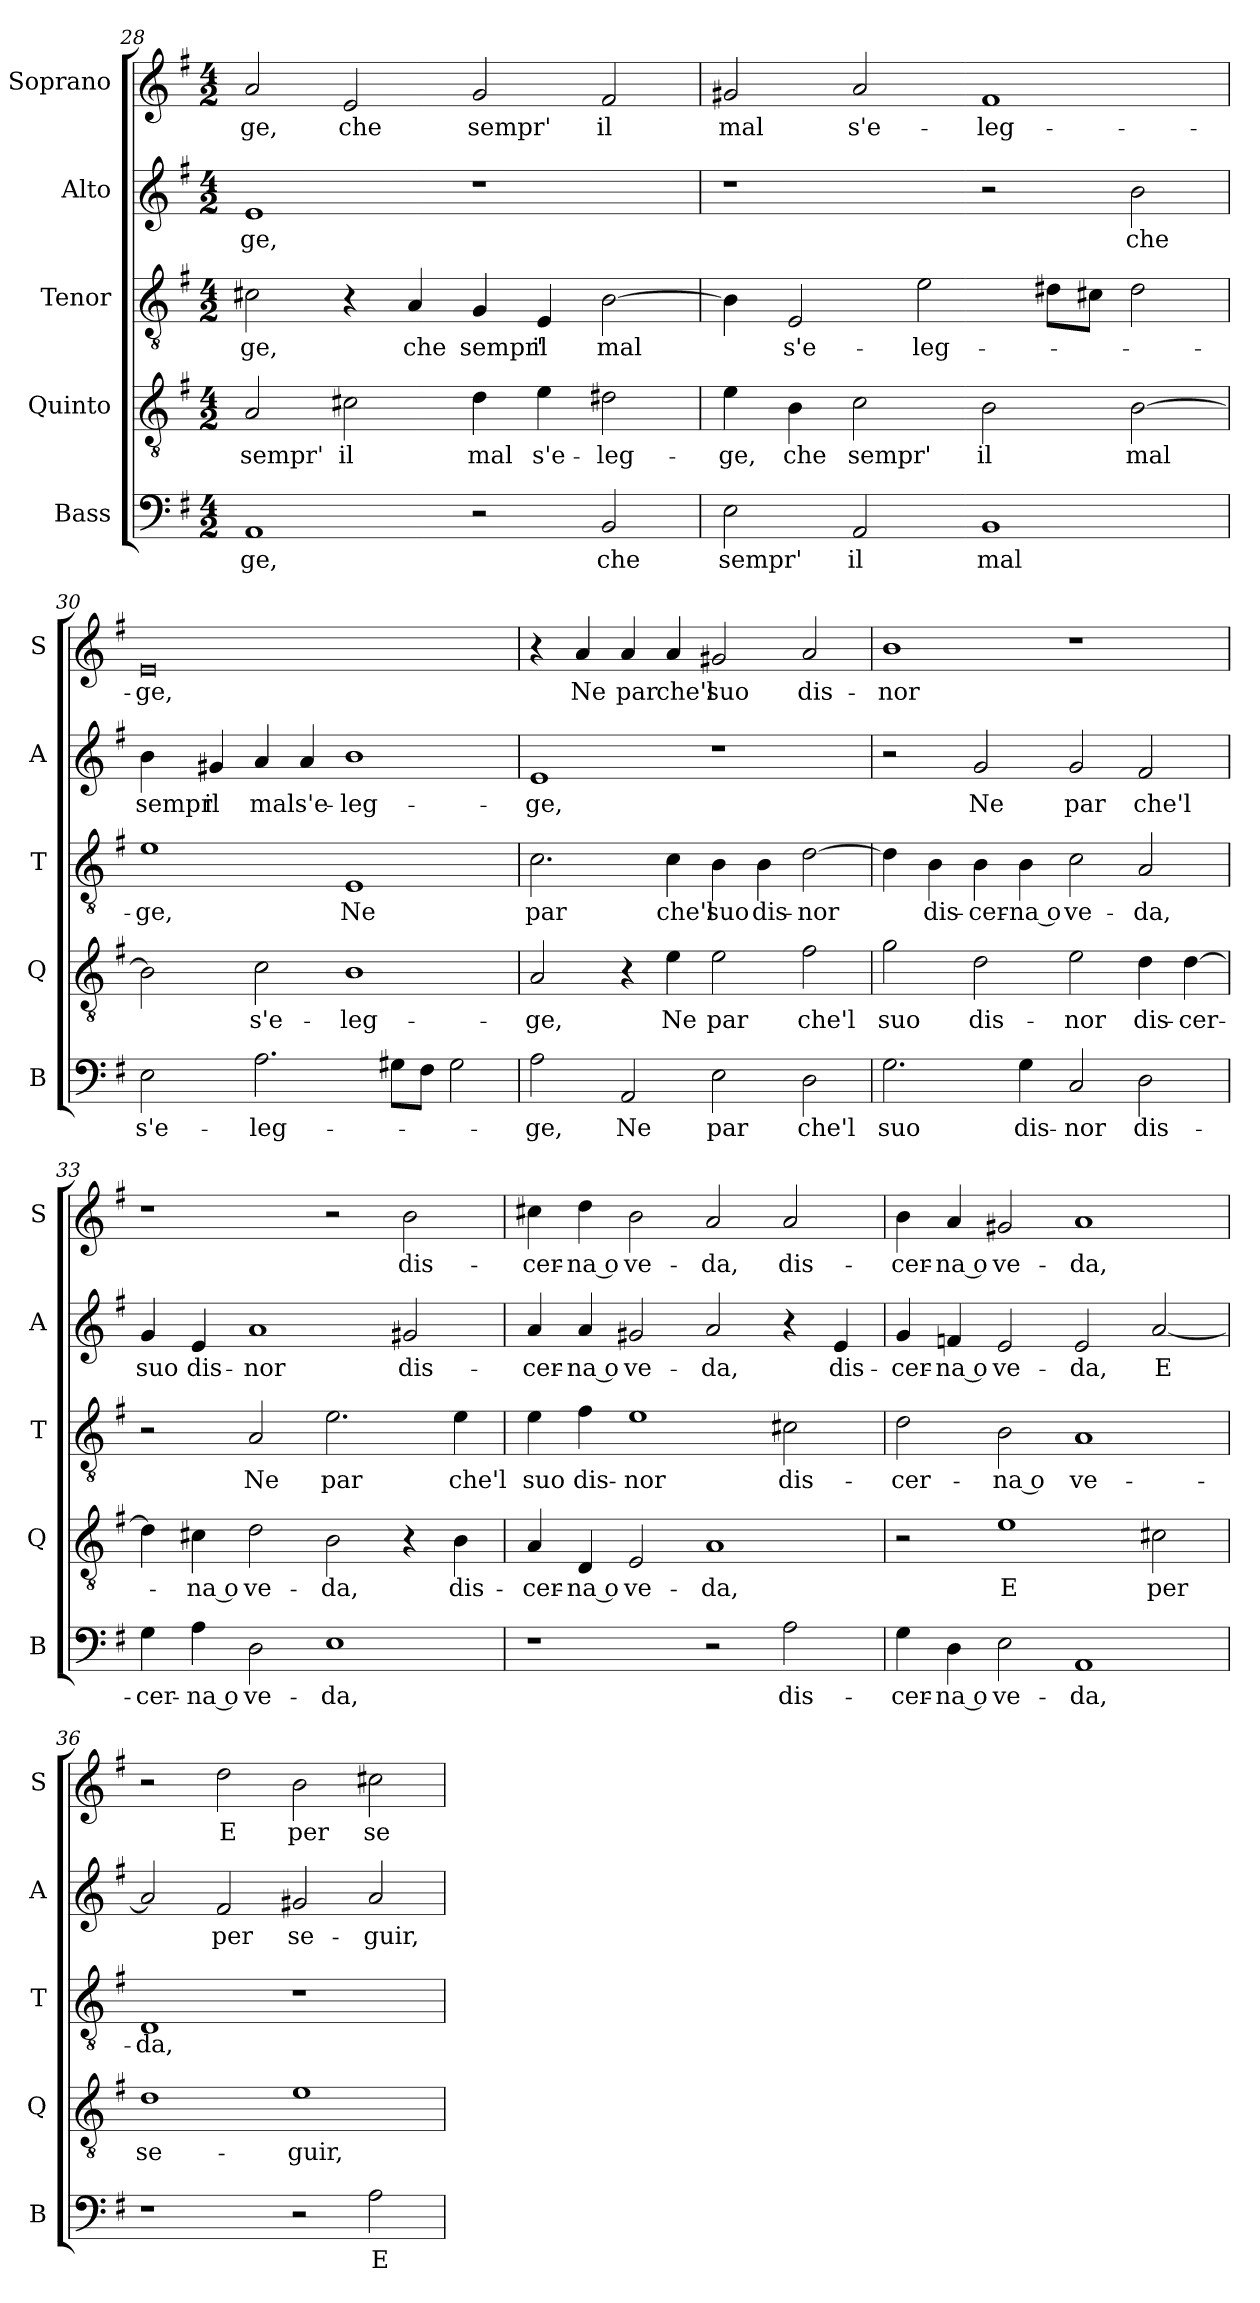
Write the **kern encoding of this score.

**kern	**text	**kern	**text	**kern	**text	**kern	**text	**kern	**text
*part5	*part5	*part4	*part4	*part3	*part3	*part2	*part2	*part1	*part1
*staff5	*staff5	*staff4	*staff4	*staff3	*staff3	*staff2	*staff2	*staff1	*staff1
*I"Bass	*	*I"Quinto	*	*I"Tenor	*	*I"Alto	*	*I"Soprano	*
*I'B	*	*I'Q	*	*I'T	*	*I'A	*	*I'S	*
*clefF4	*	*clefGv2	*	*clefGv2	*	*clefG2	*	*clefG2	*
*k[f#]	*	*k[f#]	*	*k[f#]	*	*k[f#]	*	*k[f#]	*
*G:	*	*G:	*	*G:	*	*G:	*	*G:	*
*M4/2	*	*M4/2	*	*M4/2	*	*M4/2	*	*M4/2	*
=28	=28	=28	=28	=28	=28	=28	=28	=28	=28
!	!LO:LY:b	!	!LO:LY:b	!	!LO:LY:b	!	!LO:LY:b	!	!LO:LY:b
1AA	-ge,	2A/	sempr'	2c#X\	-ge,	1e	-ge,	2a/	-ge,
!	!	!	!LO:LY:b	!	!	!	!	!	!LO:LY:b
.	.	2c#X\	il	4r	.	.	.	2e/	che
!	!	!	!	!	!LO:LY:b	!	!	!	!
.	.	.	.	4A/	che	.	.	.	.
!	!	!	!LO:LY:b	!	!LO:LY:b	!	!	!	!LO:LY:b
2r	.	4d\	mal	4G/	sempr'	1r	.	2g/	sempr'
!	!	!	!LO:LY:b	!	!LO:LY:b	!	!	!	!
.	.	4e\	s'e-	4E/	il	.	.	.	.
!	!LO:LY:b	!	!LO:LY:b	!	!LO:LY:b	!	!	!	!LO:LY:b
2BB/	che	2d#X\	-leg-	[2B\	mal	.	.	2f#/	il
=29	=29	=29	=29	=29	=29	=29	=29	=29	=29
!	!LO:LY:b	!	!LO:LY:b	!	!	!	!	!	!LO:LY:b
2E\	sempr'	4e\	-ge,	4B\]	.	1r	.	2g#X/	mal
!	!	!	!LO:LY:b	!	!LO:LY:b	!	!	!	!
.	.	4B\	che	2E/	s'e-	.	.	.	.
!	!LO:LY:b	!	!LO:LY:b	!	!	!	!	!	!LO:LY:b
2AA/	il	2c\	sempr'	.	.	.	.	2a/	s'e-
!	!	!	!	!	!LO:LY:b	!	!	!	!
.	.	.	.	2e\	-leg-	.	.	.	.
!	!LO:LY:b	!	!LO:LY:b	!	!	!	!	!	!LO:LY:b
1BB	mal	2B\	il	.	.	2r	.	1f#	-leg-
.	.	.	.	8d#X\L	.	.	.	.	.
.	.	.	.	8c#X\J	.	.	.	.	.
!	!	!	!LO:LY:b	!	!	!	!LO:LY:b	!	!
.	.	[2B\	mal	2d#i\	.	2b\	che	.	.
!!LO:LB:g=z
=30	=30	=30	=30	=30	=30	=30	=30	=30	=30
!	!LO:LY:b	!	!	!	!LO:LY:b	!	!LO:LY:b	!	!LO:LY:b
2E\	s'e-	2B\]	.	1e	-ge,	4b\	sempr'	0e	-ge,
!	!	!	!	!	!	!	!LO:LY:b	!	!
.	.	.	.	.	.	4g#X/	il	.	.
!	!LO:LY:b	!	!LO:LY:b	!	!	!	!LO:LY:b	!	!
2.A\	-leg-	2c\	s'e-	.	.	4a/	mal	.	.
!	!	!	!	!	!	!	!LO:LY:b	!	!
.	.	.	.	.	.	4a/	s'e-	.	.
!	!	!	!LO:LY:b	!	!LO:LY:b	!	!LO:LY:b	!	!
.	.	1B	-leg-	1E	Ne	1b	-leg-	.	.
8G#X\L	.	.	.	.	.	.	.	.	.
8F#\J	.	.	.	.	.	.	.	.	.
2G#\	.	.	.	.	.	.	.	.	.
=31	=31	=31	=31	=31	=31	=31	=31	=31	=31
!	!LO:LY:b	!	!LO:LY:b	!	!LO:LY:b	!	!LO:LY:b	!	!
2A\	-ge,	2A/	-ge,	2.c\	par	1e	-ge,	4r	.
!	!	!	!	!	!	!	!	!	!LO:LY:b
.	.	.	.	.	.	.	.	4a/	Ne
!	!LO:LY:b	!	!	!	!	!	!	!	!LO:LY:b
2AA/	Ne	4r	.	.	.	.	.	4a/	par
!	!	!	!LO:LY:b	!	!LO:LY:b	!	!	!	!LO:LY:b
.	.	4e\	Ne	4c\	che'l	.	.	4a/	che'l
!	!LO:LY:b	!	!LO:LY:b	!	!LO:LY:b	!	!	!	!LO:LY:b
2E\	par	2e\	par	4B\	suo	1r	.	2g#X/	suo
!	!	!	!	!	!LO:LY:b	!	!	!	!
.	.	.	.	4B\	dis-	.	.	.	.
!	!LO:LY:b	!	!LO:LY:b	!	!LO:LY:b	!	!	!	!LO:LY:b
2D\	che'l	2f#\	che'l	[2d\	-nor	.	.	2a/	dis-
=32	=32	=32	=32	=32	=32	=32	=32	=32	=32
!	!LO:LY:b	!	!LO:LY:b	!	!	!	!	!	!LO:LY:b
2.G\	suo	2g\	suo	4d\]	.	2r	.	1b	-nor
!	!	!	!	!	!LO:LY:b	!	!	!	!
.	.	.	.	4B\	dis-	.	.	.	.
!	!	!	!LO:LY:b	!	!LO:LY:b	!	!LO:LY:b	!	!
.	.	2d\	dis-	4B\	-cer-	2g/	Ne	.	.
!	!LO:LY:b	!	!	!	!LO:LY:b	!	!	!	!
4G\	dis-	.	.	4B\	-na o	.	.	.	.
!	!LO:LY:b	!	!LO:LY:b	!	!LO:LY:b	!	!LO:LY:b	!	!
2C/	-nor	2e\	-nor	2c\	ve-	2g/	par	1r	.
!	!LO:LY:b	!	!LO:LY:b	!	!LO:LY:b	!	!LO:LY:b	!	!
2D\	dis-	4d\	dis-	2A/	-da,	2f#/	che'l	.	.
!	!	!	!LO:LY:b	!	!	!	!	!	!
.	.	[4d\	-cer-	.	.	.	.	.	.
!!LO:LB:g=z
=33	=33	=33	=33	=33	=33	=33	=33	=33	=33
!	!LO:LY:b	!	!	!	!	!	!LO:LY:b	!	!
4G\	-cer-	4d\]	.	2r	.	4g/	suo	1r	.
!	!LO:LY:b	!	!LO:LY:b	!	!	!	!LO:LY:b	!	!
4A\	-na o	4c#X\	-na o	.	.	4e/	dis-	.	.
!	!LO:LY:b	!	!LO:LY:b	!	!LO:LY:b	!	!LO:LY:b	!	!
2D\	ve-	2d\	ve-	2A/	Ne	1a	-nor	.	.
!	!LO:LY:b	!	!LO:LY:b	!	!LO:LY:b	!	!	!	!
1E	-da,	2B\	-da,	2.e\	par	.	.	2r	.
!	!	!	!	!	!	!	!LO:LY:b	!	!LO:LY:b
.	.	4r	.	.	.	2g#X/	dis-	2b\	dis-
!	!	!	!LO:LY:b	!	!LO:LY:b	!	!	!	!
.	.	4B\	dis-	4e\	che'l	.	.	.	.
=34	=34	=34	=34	=34	=34	=34	=34	=34	=34
!	!	!	!LO:LY:b	!	!LO:LY:b	!	!LO:LY:b	!	!LO:LY:b
1r	.	4A/	-cer-	4e\	suo	4a/	-cer-	4cc#X\	-cer-
!	!	!	!LO:LY:b	!	!LO:LY:b	!	!LO:LY:b	!	!LO:LY:b
.	.	4D/	-na o	4f#\	dis-	4a/	-na o	4dd\	-na o
!	!	!	!LO:LY:b	!	!LO:LY:b	!	!LO:LY:b	!	!LO:LY:b
.	.	2E/	ve-	1e	-nor	2g#X/	ve-	2b\	ve-
!	!	!	!LO:LY:b	!	!	!	!LO:LY:b	!	!LO:LY:b
2r	.	1A	-da,	.	.	2a/	-da,	2a/	-da,
!	!LO:LY:b	!	!	!	!LO:LY:b	!	!	!	!LO:LY:b
2A\	dis-	.	.	2c#X\	dis-	4r	.	2a/	dis-
!	!	!	!	!	!	!	!LO:LY:b	!	!
.	.	.	.	.	.	4e/	dis-	.	.
=35	=35	=35	=35	=35	=35	=35	=35	=35	=35
!	!LO:LY:b	!	!	!	!LO:LY:b	!	!LO:LY:b	!	!LO:LY:b
4G\	-cer-	2r	.	2d\	-cer-	4g/	-cer-	4b\	-cer-
!	!LO:LY:b	!	!	!	!	!	!LO:LY:b	!	!LO:LY:b
4D\	-na o	.	.	.	.	4fn/	-na o	4a/	-na o
!	!LO:LY:b	!	!LO:LY:b	!	!LO:LY:b	!	!LO:LY:b	!	!LO:LY:b
2E\	ve-	1e	E	2B\	-na o	2e/	ve-	2g#X/	ve-
!	!LO:LY:b	!	!	!	!LO:LY:b	!	!LO:LY:b	!	!LO:LY:b
1AA	-da,	.	.	1A	ve-	2e/	-da,	1a	-da,
!	!	!	!LO:LY:b	!	!	!	!LO:LY:b	!	!
.	.	2c#X\	per	.	.	[2a/	E	.	.
=36	=36	=36	=36	=36	=36	=36	=36	=36	=36
!	!	!	!LO:LY:b	!	!LO:LY:b	!	!	!	!
1r	.	1d	se-	1D	-da,	2a/]	.	2r	.
!	!	!	!	!	!	!	!LO:LY:b	!	!LO:LY:b
.	.	.	.	.	.	2f#/	per	2dd\	E
!	!	!	!LO:LY:b	!	!	!	!LO:LY:b	!	!LO:LY:b
2r	.	1e	-guir,	1r	.	2g#X/	se-	2b\	per
!	!LO:LY:b	!	!	!	!	!	!LO:LY:b	!	!LO:LY:b
2A\	E	.	.	.	.	2a/	-guir,	2cc#X\	se-
=	=	=	=	=	=	=	=	=	=
*-	*-	*-	*-	*-	*-	*-	*-	*-	*-
